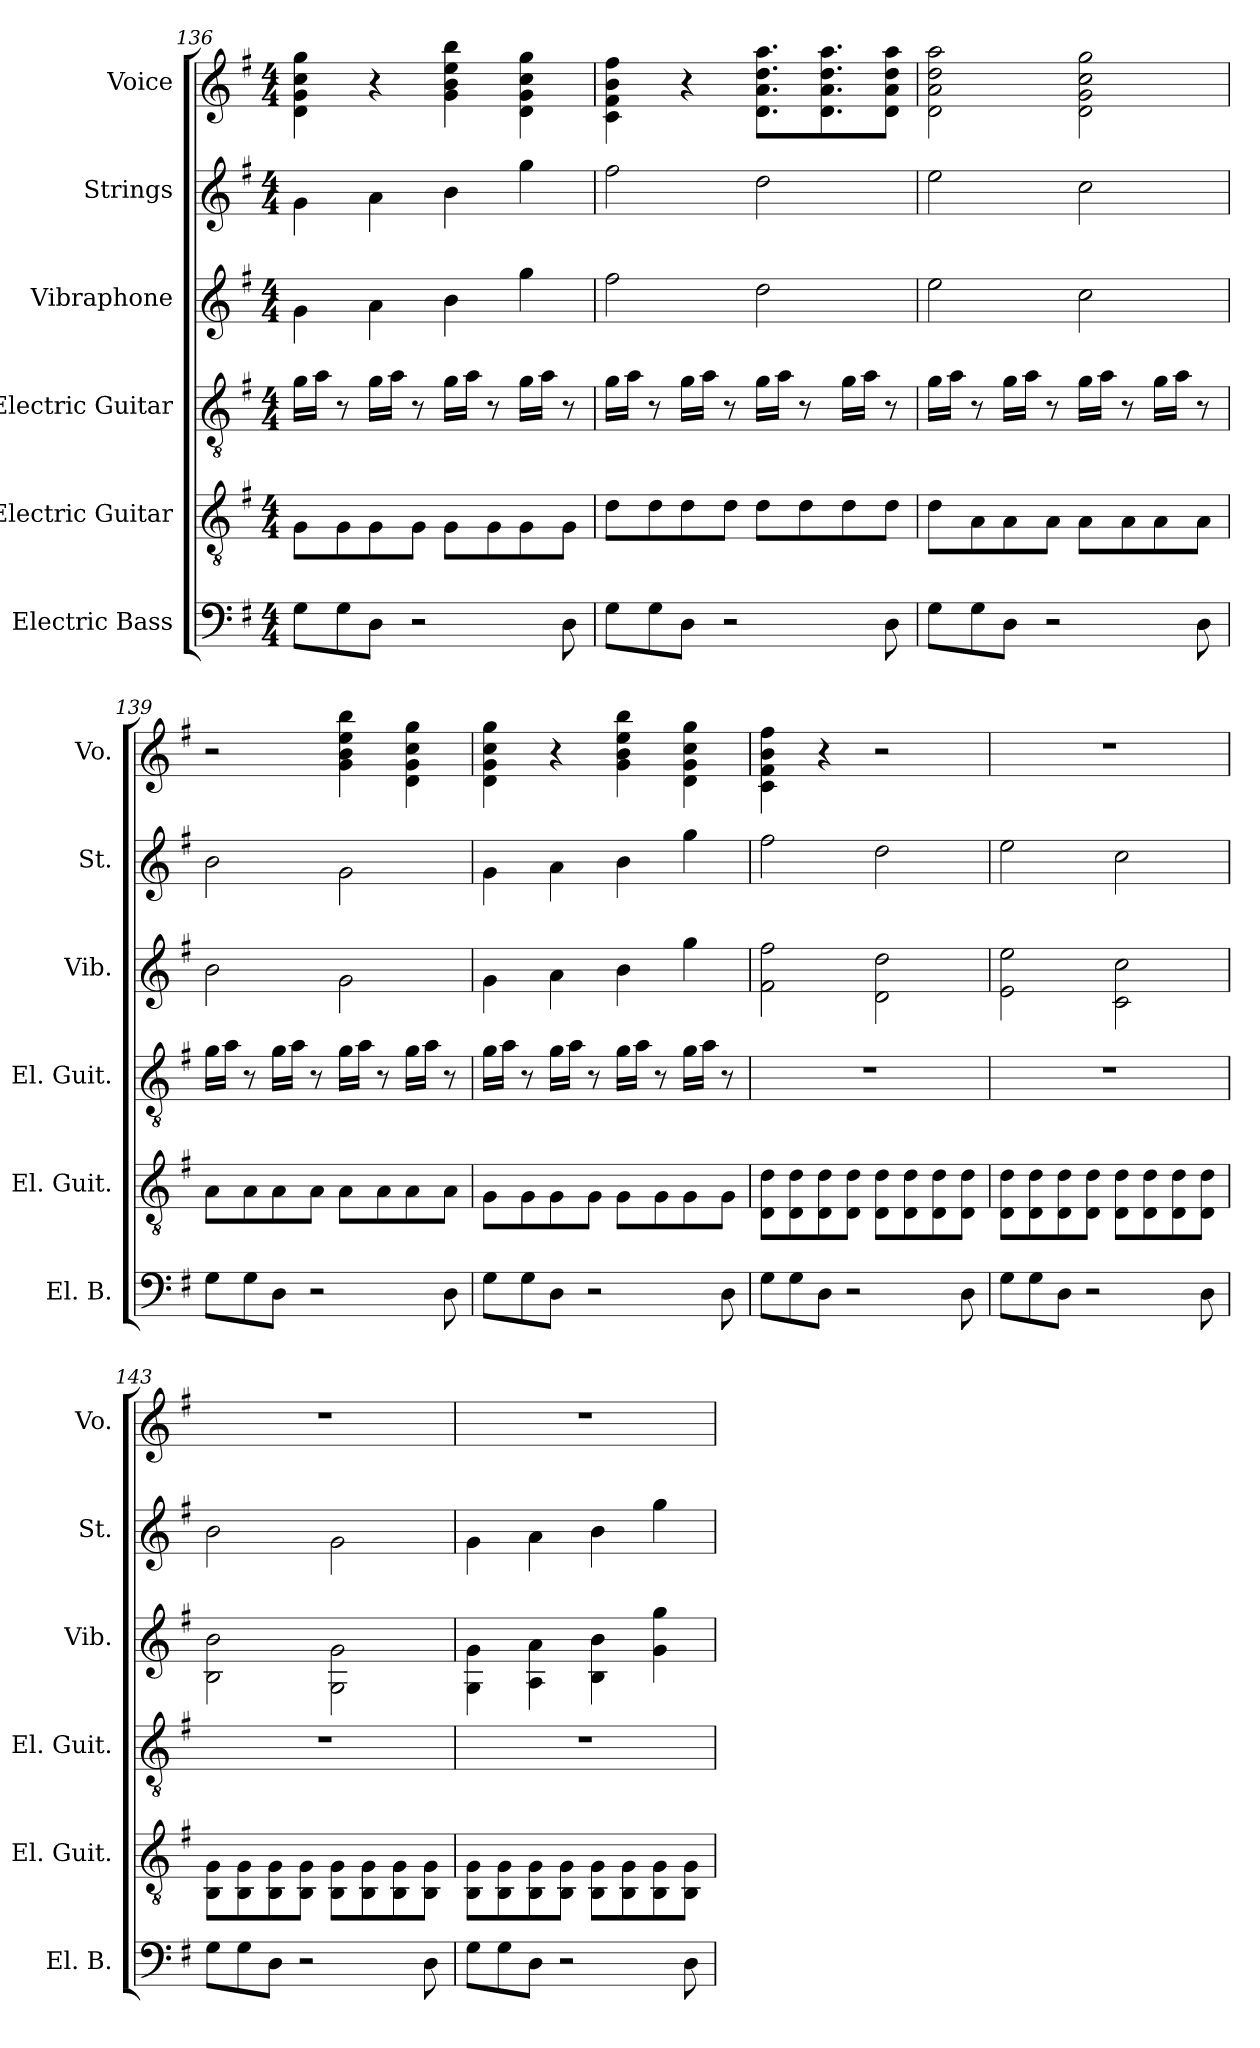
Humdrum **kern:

**kern	**kern	**kern	**kern	**kern	**kern
*part6	*part5	*part4	*part3	*part2	*part1
*staff6	*staff5	*staff4	*staff3	*staff2	*staff1
*I"Electric Bass	*I"Electric Guitar	*I"Electric Guitar	*I"Vibraphone	*I"Strings	*I"Voice
*I'El. B.	*I'El. Guit.	*I'El. Guit.	*I'Vib.	*I'St.	*I'Vo.
!!LO:PB:g=z
*clefF4	*clefGv2	*clefGv2	*clefG2	*clefG2	*clefG2
*k[f#]	*k[f#]	*k[f#]	*k[f#]	*k[f#]	*k[f#]
*M4/4	*M4/4	*M4/4	*M4/4	*M4/4	*M4/4
=136	=136	=136	=136	=136	=136
8G\L	8G\L	16g\LL	4g\	4g\	4d\ 4g\ 4cc\ 4gg\
.	.	16a\JJ	.	.	.
8G\	8G\	8r	.	.	.
8D\J	8G\	16g\LL	4a\	4a\	4r
.	.	16a\JJ	.	.	.
2r	8G\J	8r	.	.	.
.	8G\L	16g\LL	4b\	4b\	4g\ 4b\ 4ee\ 4bb\
.	.	16a\JJ	.	.	.
.	8G\	8r	.	.	.
.	8G\	16g\LL	4gg\	4gg\	4d\ 4g\ 4cc\ 4gg\
.	.	16a\JJ	.	.	.
8D\	8G\J	8r	.	.	.
=137	=137	=137	=137	=137	=137
8G\L	8d\L	16g\LL	2ff#\	2ff#\	4c\ 4f#\ 4b\ 4ff#\
.	.	16a\JJ	.	.	.
8G\	8d\	8r	.	.	.
8D\J	8d\	16g\LL	.	.	4r
.	.	16a\JJ	.	.	.
2r	8d\J	8r	.	.	.
.	8d\L	16g\LL	2dd\	2dd\	8.d\ 8.a\ 8.dd\ 8.aa\L
.	.	16a\JJ	.	.	.
.	8d\	8r	.	.	.
.	.	.	.	.	8.d\ 8.a\ 8.dd\ 8.aa\
.	8d\	16g\LL	.	.	.
.	.	16a\JJ	.	.	.
8D\	8d\J	8r	.	.	8d\ 8a\ 8dd\ 8aa\J
=138	=138	=138	=138	=138	=138
8G\L	8d\L	16g\LL	2ee\	2ee\	2d\ 2a\ 2dd\ 2aa\
.	.	16a\JJ	.	.	.
8G\	8A\	8r	.	.	.
8D\J	8A\	16g\LL	.	.	.
.	.	16a\JJ	.	.	.
2r	8A\J	8r	.	.	.
.	8A\L	16g\LL	2cc\	2cc\	2d\ 2g\ 2cc\ 2gg\
.	.	16a\JJ	.	.	.
.	8A\	8r	.	.	.
.	8A\	16g\LL	.	.	.
.	.	16a\JJ	.	.	.
8D\	8A\J	8r	.	.	.
!!LO:LB:g=z
=139	=139	=139	=139	=139	=139
8G\L	8A\L	16g\LL	2b\	2b\	2r
.	.	16a\JJ	.	.	.
8G\	8A\	8r	.	.	.
8D\J	8A\	16g\LL	.	.	.
.	.	16a\JJ	.	.	.
2r	8A\J	8r	.	.	.
.	8A\L	16g\LL	2g\	2g\	4g\ 4b\ 4ee\ 4bb\
.	.	16a\JJ	.	.	.
.	8A\	8r	.	.	.
.	8A\	16g\LL	.	.	4d\ 4g\ 4cc\ 4gg\
.	.	16a\JJ	.	.	.
8D\	8A\J	8r	.	.	.
=140	=140	=140	=140	=140	=140
8G\L	8G\L	16g\LL	4g\	4g\	4d\ 4g\ 4cc\ 4gg\
.	.	16a\JJ	.	.	.
8G\	8G\	8r	.	.	.
8D\J	8G\	16g\LL	4a\	4a\	4r
.	.	16a\JJ	.	.	.
2r	8G\J	8r	.	.	.
.	8G\L	16g\LL	4b\	4b\	4g\ 4b\ 4ee\ 4bb\
.	.	16a\JJ	.	.	.
.	8G\	8r	.	.	.
.	8G\	16g\LL	4gg\	4gg\	4d\ 4g\ 4cc\ 4gg\
.	.	16a\JJ	.	.	.
8D\	8G\J	8r	.	.	.
=141	=141	=141	=141	=141	=141
8G\L	8D\ 8d\L	1r	2f#\ 2ff#\	2ff#\	4c\ 4f#\ 4b\ 4ff#\
8G\	8D\ 8d\	.	.	.	.
8D\J	8D\ 8d\	.	.	.	4r
2r	8D\ 8d\J	.	.	.	.
.	8D\ 8d\L	.	2d\ 2dd\	2dd\	2r
.	8D\ 8d\	.	.	.	.
.	8D\ 8d\	.	.	.	.
8D\	8D\ 8d\J	.	.	.	.
=142	=142	=142	=142	=142	=142
8G\L	8D\ 8d\L	1r	2e\ 2ee\	2ee\	1r
8G\	8D\ 8d\	.	.	.	.
8D\J	8D\ 8d\	.	.	.	.
2r	8D\ 8d\J	.	.	.	.
.	8D\ 8d\L	.	2c\ 2cc\	2cc\	.
.	8D\ 8d\	.	.	.	.
.	8D\ 8d\	.	.	.	.
8D\	8D\ 8d\J	.	.	.	.
!!LO:PB:g=z
=143	=143	=143	=143	=143	=143
8G\L	8BB\ 8G\L	1r	2B\ 2b\	2b\	1r
8G\	8BB\ 8G\	.	.	.	.
8D\J	8BB\ 8G\	.	.	.	.
2r	8BB\ 8G\J	.	.	.	.
.	8BB\ 8G\L	.	2G\ 2g\	2g\	.
.	8BB\ 8G\	.	.	.	.
.	8BB\ 8G\	.	.	.	.
8D\	8BB\ 8G\J	.	.	.	.
=144	=144	=144	=144	=144	=144
8G\L	8BB\ 8G\L	1r	4G\ 4g\	4g\	1r
8G\	8BB\ 8G\	.	.	.	.
8D\J	8BB\ 8G\	.	4A\ 4a\	4a\	.
2r	8BB\ 8G\J	.	.	.	.
.	8BB\ 8G\L	.	4B\ 4b\	4b\	.
.	8BB\ 8G\	.	.	.	.
.	8BB\ 8G\	.	4g\ 4gg\	4gg\	.
8D\	8BB\ 8G\J	.	.	.	.
=	=	=	=	=	=
*-	*-	*-	*-	*-	*-
